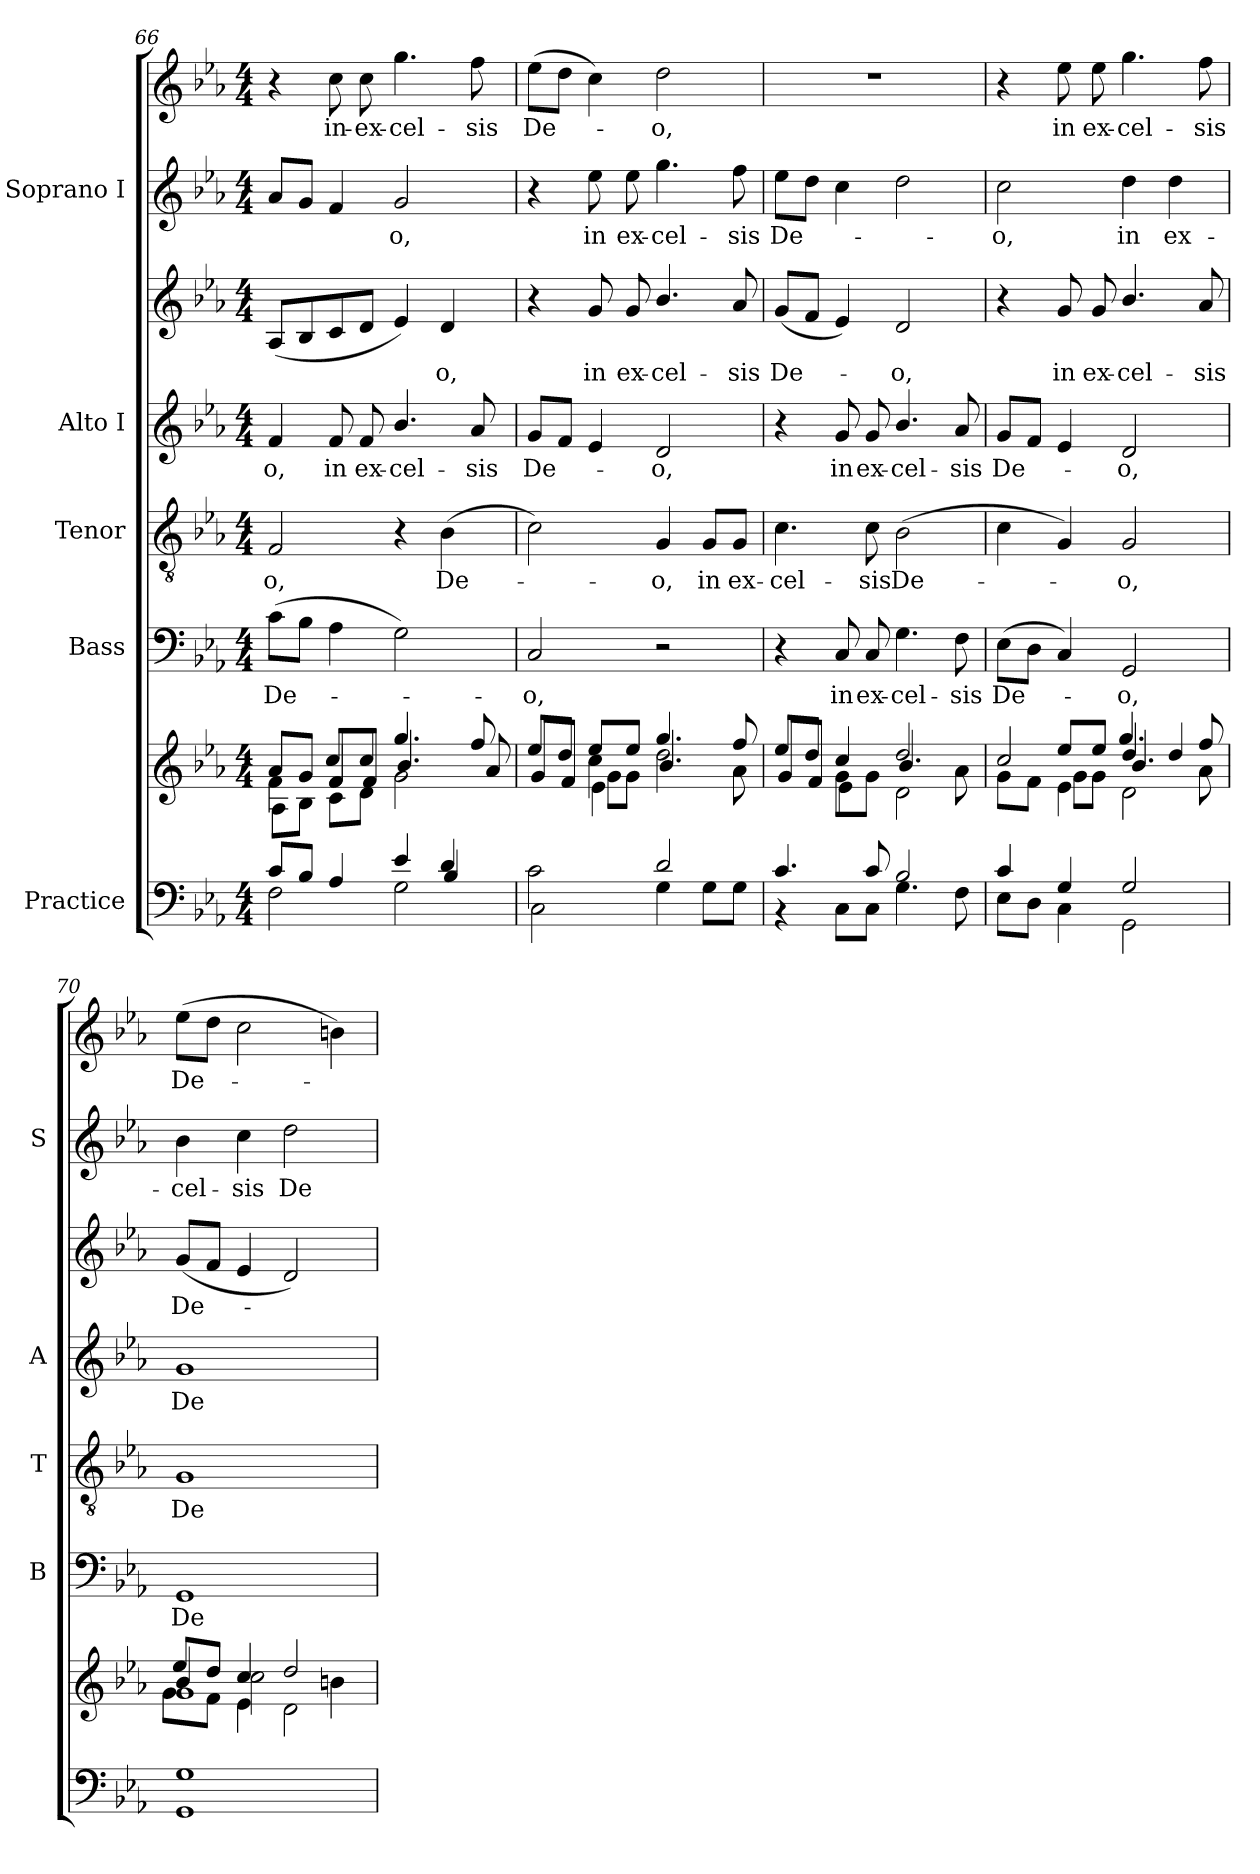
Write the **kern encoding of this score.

**kern	**kern	**kern	**text	**kern	**text	**kern	**text	**kern	**text	**kern	**text	**kern	**text
*part5	*part5	*part4	*part4	*part3	*part3	*part2	*part2	*part2	*part2	*part1	*part1	*part1	*part1
*staff8	*staff7	*staff6	*staff6	*staff5	*staff5	*staff4	*staff4	*staff3	*staff3	*staff2	*staff2	*staff1	*staff1
*I"Practice	*	*I"Bass	*	*I"Tenor	*	*I"Alto I	*	*	*	*I"Soprano I	*	*	*
*	*	*I'B	*	*I'T	*	*I'A	*	*	*	*I'S	*	*	*
!!LO:LB:g=z
*clefF4	*clefG2	*clefF4	*	*clefGv2	*	*clefG2	*	*clefG2	*	*clefG2	*	*clefG2	*
*k[b-e-a-]	*k[b-e-a-]	*k[b-e-a-]	*	*k[b-e-a-]	*	*k[b-e-a-]	*	*k[b-e-a-]	*	*k[b-e-a-]	*	*k[b-e-a-]	*
*E-:	*E-:	*E-:	*	*E-:	*	*E-:	*	*E-:	*	*E-:	*	*E-:	*
*M4/4	*M4/4	*M4/4	*	*M4/4	*	*M4/4	*	*M4/4	*	*M4/4	*	*M4/4	*
=66	=66	=66	=66	=66	=66	=66	=66	=66	=66	=66	=66	=66	=66
*^	*^	*	*	*	*	*	*	*	*	*	*	*	*
*	*^	*	*^	*	*	*	*	*	*	*	*	*	*	*	*
*	*	*	*	*	*^	*	*	*	*	*	*	*	*	*	*	*	*
!	!	!	!	!	!	!	!	!LO:LY:b	!	!LO:LY:b	!	!LO:LY:b	!	!	!	!	!	!
2ryy	2F	8c/L	8a-L	4ryy	4f\	8A-L	(>8cL	De-	2F	o,	4f	o,	(<8A-L	.	8a-L	.	4r	.
.	.	8B-/J	8gJ	.	.	8B-J	8B-J	.	.	.	.	.	8B-	.	8gJ	.	.	.
!	!	!	!	!	!	!	!	!	!	!	!	!LO:LY:b	!	!	!	!	!	!LO:LY:b
.	.	4A-/	4f	8cc/L	8fL	8cL	4A-	.	.	.	8f	in	8c	.	4f	.	8cc	in-
!	!	!	!	!	!	!	!	!	!	!	!	!LO:LY:b	!	!	!	!	!	!LO:LY:b
.	.	.	.	8cc/J	8fJ	8dJ	.	.	.	.	8f	ex-	8dJ	.	.	.	8cc	-ex-
!	!	!	!	!	!	!	!	!	!	!	!	!LO:LY:b	!	!	!	!LO:LY:b	!	!LO:LY:b
4e-/	4ryy	2G\	2g\	4.gg/	4.b-/	2ryy	2G)	.	4r	.	4.b-/	-cel-	4e-)	.	2g	o,	4.gg	-cel-
!	!	!	!	!	!	!	!	!	!	!LO:LY:b	!	!	!	!LO:LY:b	!	!	!	!
4d/	4B-/	.	.	.	.	.	.	.	(>4B-	De-	.	.	4d	o,	.	.	.	.
!	!	!	!	!	!	!	!	!	!	!	!	!LO:LY:b	!	!	!	!	!	!LO:LY:b
.	.	.	.	8ff/	8a-	.	.	.	.	.	8a-	-sis	.	.	.	.	8ff	-sis
=67	=67	=67	=67	=67	=67	=67	=67	=67	=67	=67	=67	=67	=67	=67	=67	=67	=67	=67
!	!	!	!	!	!	!	!	!LO:LY:b	!	!	!	!LO:LY:b	!	!	!	!	!	!LO:LY:b
2ryy	2c	2C\	4ryy	8ee-/L	8gL	4ryy	2C	o,	2c)	.	8gL	De-	4r	.	4r	.	(>8ee-L	De-
.	.	.	.	8dd/J	8fJ	.	.	.	.	.	8fJ	.	.	.	.	.	8ddJ	.
!	!	!	!	!	!	!	!	!	!	!	!	!	!	!LO:LY:b	!	!LO:LY:b	!	!
.	.	.	8ee-/L	4cc	4e-\	8gL	.	.	.	.	4e-	.	8g	in	8ee-	in	4cc)	.
!	!	!	!	!	!	!	!	!	!	!	!	!	!	!LO:LY:b	!	!LO:LY:b	!	!
.	.	.	8ee-/J	.	.	8gJ	.	.	.	.	.	.	8g	ex-	8ee-	ex-	.	.
!	!	!	!	!	!	!	!	!	!	!LO:LY:b	!	!LO:LY:b	!	!LO:LY:b	!	!LO:LY:b	!	!LO:LY:b
2d/	4G	2ryy	4.gg/	2dd	2ryy	4.b-/	2r	.	4G	o,	2d	o,	4.b-/	-cel-	4.gg	-cel-	2dd	o,
!	!	!	!	!	!	!	!	!	!	!LO:LY:b	!	!	!	!	!	!	!	!
.	8GL	.	.	.	.	.	.	.	8G/L	in	.	.	.	.	.	.	.	.
!	!	!	!	!	!	!	!	!	!	!LO:LY:b	!	!	!	!LO:LY:b	!	!LO:LY:b	!	!
.	8GJ	.	8ff/	.	.	8a-	.	.	8G/J	ex-	.	.	8a-	-sis	8ff	-sis	.	.
*	*v	*v	*	*	*	*	*	*	*	*	*	*	*	*	*	*	*	*
=68	=68	=68	=68	=68	=68	=68	=68	=68	=68	=68	=68	=68	=68	=68	=68	=68	=68
!	!	!	!	!	!	!	!	!	!LO:LY:b	!	!	!	!LO:LY:b	!	!LO:LY:b	!	!
4.c/	4r	8ee-/L	1ryy	4ryy	8g/L	4r	.	4.c	-cel-	4r	.	(<8gL	De-	8ee-L	De-	1r	.
.	.	8dd/J	.	.	8f\J	.	.	.	.	.	.	8fJ	.	8ddJ	.	.	.
!	!	!	!	!	!	!	!LO:LY:b	!	!	!	!LO:LY:b	!	!	!	!	!	!
.	8C\L	4cc/	.	8g\L	4e-	8C	in	.	.	8g	in	4e-)	.	4cc	.	.	.
!	!	!	!	!	!	!	!LO:LY:b	!	!LO:LY:b	!	!LO:LY:b	!	!	!	!	!	!
8c/	8C\J	.	.	8g\J	.	8C	ex-	8c	-sis	8g	ex-	.	.	.	.	.	.
!	!	!	!	!	!	!	!LO:LY:b	!	!LO:LY:b	!	!LO:LY:b	!	!LO:LY:b	!	!	!	!
2B-/	4.G\	2dd/	.	4.b-	2d	4.G	-cel-	(>2B-	De-	4.b-/	-cel-	2d	o,	2dd	.	.	.
!	!	!	!	!	!	!	!LO:LY:b	!	!	!	!LO:LY:b	!	!	!	!	!	!
.	8F\	.	.	8a-\	.	8F	-sis	.	.	8a-	-sis	.	.	.	.	.	.
=69	=69	=69	=69	=69	=69	=69	=69	=69	=69	=69	=69	=69	=69	=69	=69	=69	=69
!	!	!	!	!	!	!	!LO:LY:b	!	!	!	!LO:LY:b	!	!	!	!LO:LY:b	!	!
4c/	8E-\L	2cc/	4ryy	8g\L	4ryy	(>8E-L	De-	4c	.	8gL	De-	4r	.	2cc	o,	4r	.
.	8D\J	.	.	8f\J	.	8DJ	.	.	.	8fJ	.	.	.	.	.	.	.
!	!	!	!	!	!	!	!	!	!	!	!	!	!LO:LY:b	!	!	!	!LO:LY:b
4G	4C\	.	8ee-/L	4e-\	8gL	4C)	.	4G)	.	4e-	.	8g	in	.	.	8ee-	in
!	!	!	!	!	!	!	!	!	!	!	!	!	!LO:LY:b	!	!	!	!LO:LY:b
.	.	.	8ee-/J	.	8gJ	.	.	.	.	.	.	8g	ex-	.	.	8ee-	ex-
!	!	!	!	!	!	!	!LO:LY:b	!	!LO:LY:b	!	!LO:LY:b	!	!LO:LY:b	!	!LO:LY:b	!	!LO:LY:b
2G/	2GG\	4dd	4.gg/	2d\	4.b-/	2GG	o,	2G	o,	2d	o,	4.b-/	-cel-	4dd	in	4.gg	-cel-
!	!	!	!	!	!	!	!	!	!	!	!	!	!	!	!LO:LY:b	!	!
.	.	4dd	.	.	.	.	.	.	.	.	.	.	.	4dd	ex-	.	.
!	!	!	!	!	!	!	!	!	!	!	!	!	!LO:LY:b	!	!	!	!LO:LY:b
.	.	.	8ff/	.	8a-	.	.	.	.	.	.	8a-	-sis	.	.	8ff	-sis
=70	=70	=70	=70	=70	=70	=70	=70	=70	=70	=70	=70	=70	=70	=70	=70	=70	=70
!	!	!	!	!	!	!	!LO:LY:b	!	!LO:LY:b	!	!LO:LY:b	!	!LO:LY:b	!	!LO:LY:b	!	!LO:LY:b
1G	1GG\	4b-	8ee-/L	1g	8gL	1GG	De-	1G	De-	1g	De-	(<8gL	De-	4b-	cel-	(>8ee-L	-De-
.	.	.	8dd/J	.	8fJ	.	.	.	.	.	.	8fJ	.	.	.	8ddJ	.
!	!	!	!	!	!	!	!	!	!	!	!	!	!	!	!LO:LY:b	!	!
.	.	4cc/	2cc	.	4e-	.	.	.	.	.	.	4e-	.	4cc	-sis	2cc	.
!	!	!	!	!	!	!	!	!	!	!	!	!	!	!	!LO:LY:b	!	!
.	.	2dd/	.	.	2d	.	.	.	.	.	.	2d)	.	2dd	De-	.	.
.	.	.	4bn	.	.	.	.	.	.	.	.	.	.	.	.	4bn)	.
*v	*v	*	*	*	*	*	*	*	*	*	*	*	*	*	*	*	*
*	*v	*v	*v	*v	*	*	*	*	*	*	*	*	*	*	*	*
=	=	=	=	=	=	=	=	=	=	=	=	=	=
*-	*-	*-	*-	*-	*-	*-	*-	*-	*-	*-	*-	*-	*-
